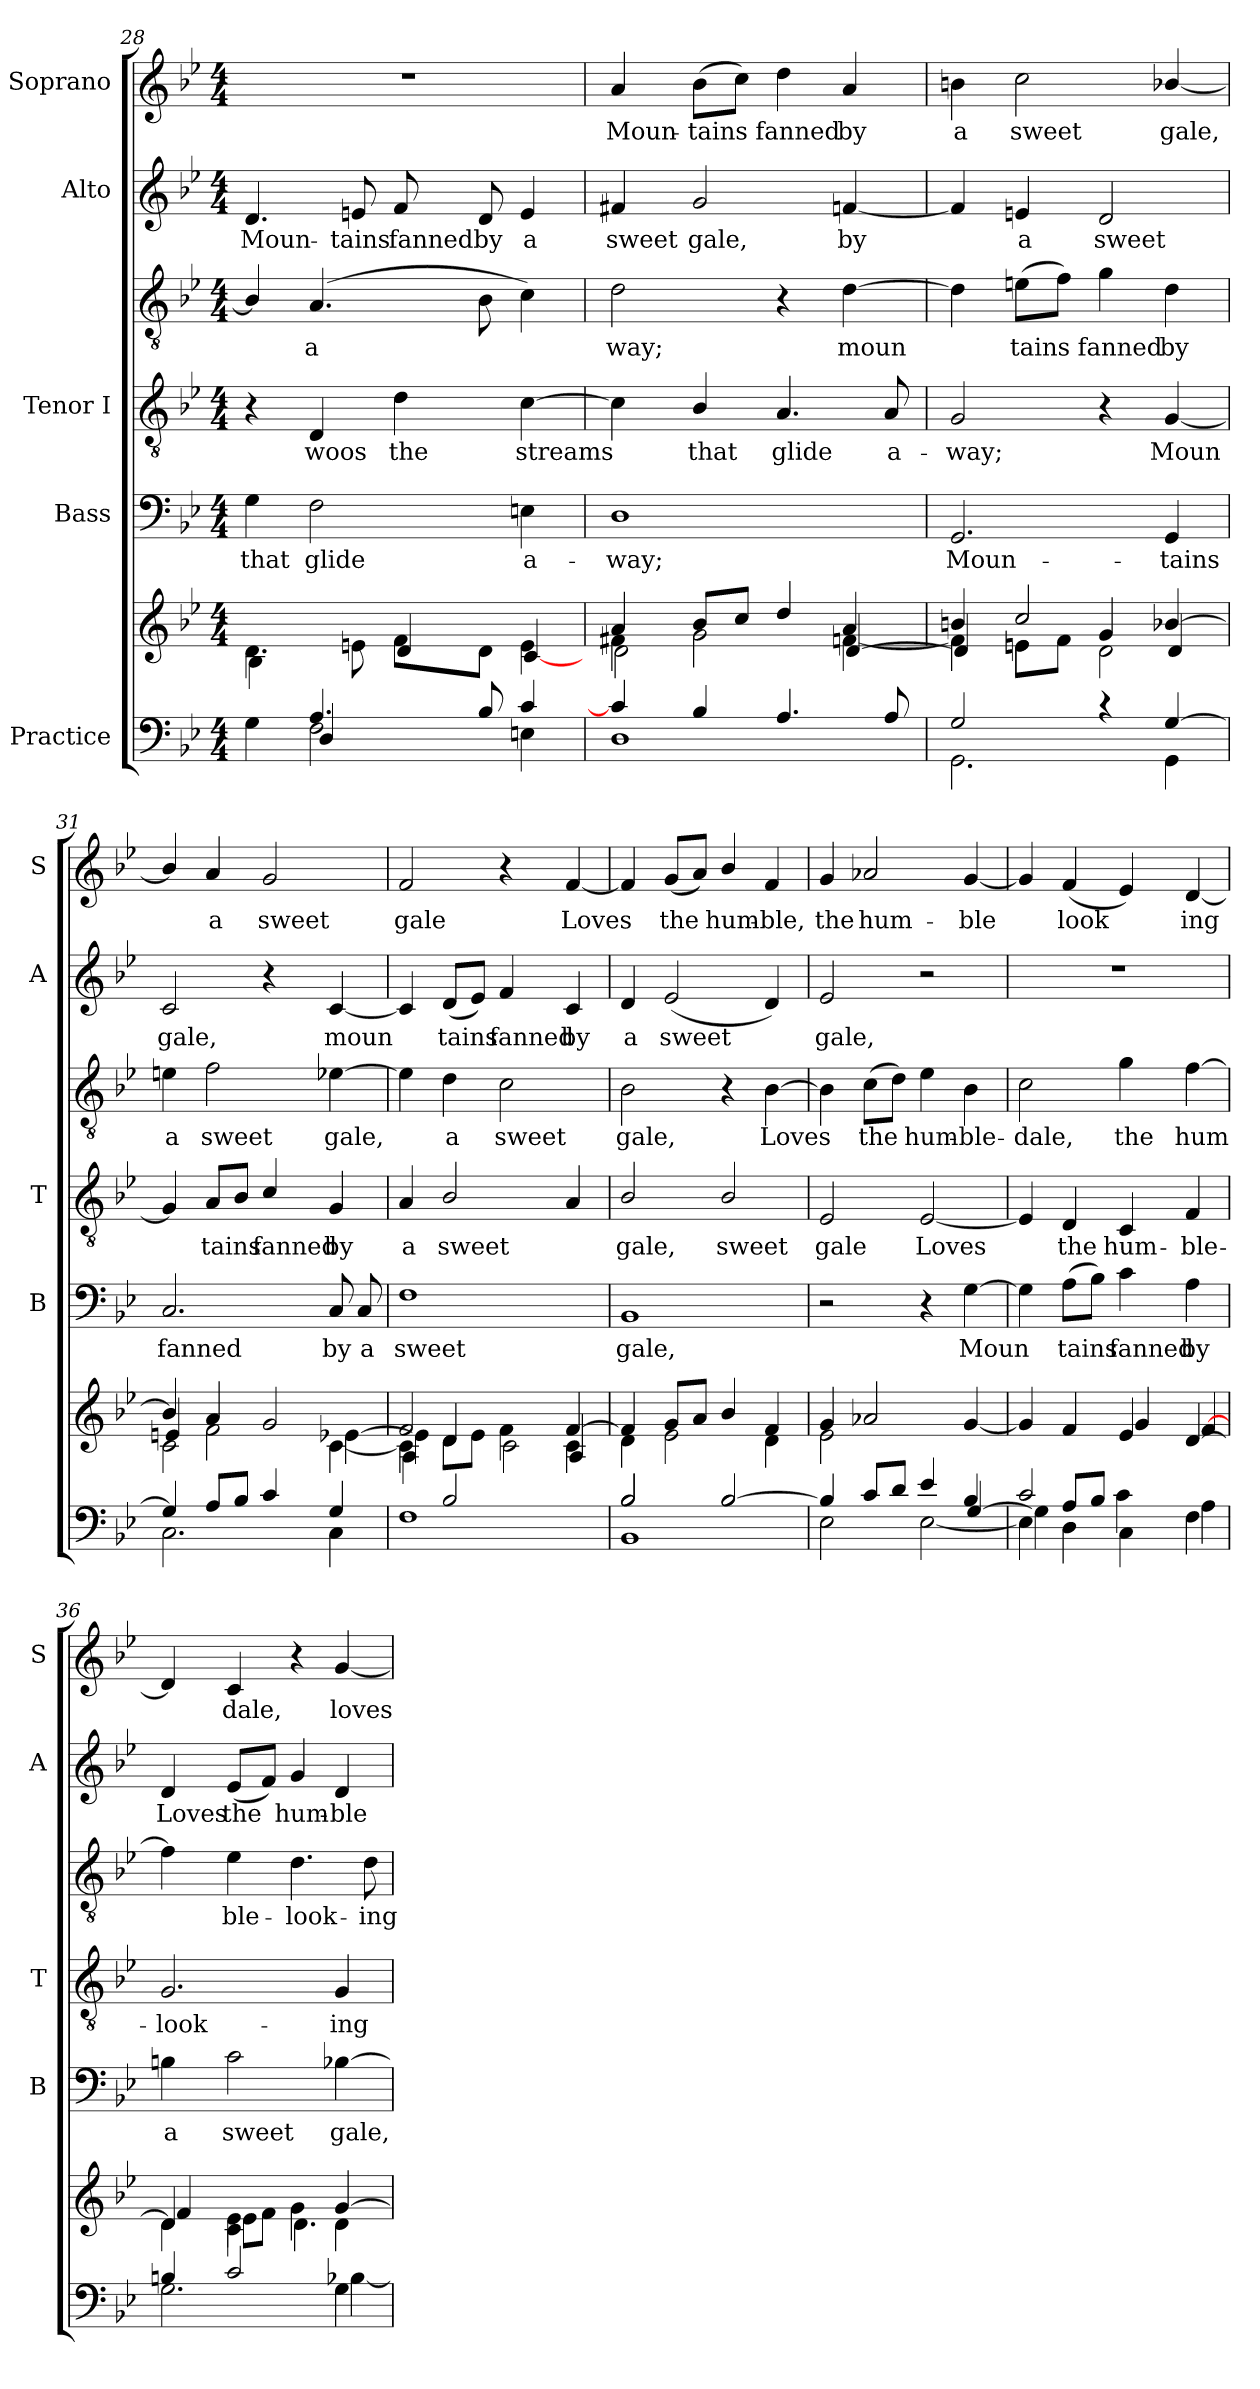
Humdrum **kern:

**kern	**kern	**kern	**text	**kern	**text	**kern	**text	**kern	**text	**kern	**text
*part5	*part5	*part4	*part4	*part3	*part3	*part3	*part3	*part2	*part2	*part1	*part1
*staff7	*staff6	*staff5	*staff5	*staff4	*staff4	*staff3	*staff3	*staff2	*staff2	*staff1	*staff1
*I"Practice	*	*I"Bass	*	*I"Tenor I	*	*	*	*I"Alto	*	*I"Soprano	*
*	*	*I'B	*	*I'T	*	*	*	*I'A	*	*I'S	*
*clefF4	*clefG2	*clefF4	*	*clefGv2	*	*clefGv2	*	*clefG2	*	*clefG2	*
*k[b-e-]	*k[b-e-]	*k[b-e-]	*	*k[b-e-]	*	*k[b-e-]	*	*k[b-e-]	*	*k[b-e-]	*
*B-:	*B-:	*B-:	*	*B-:	*	*B-:	*	*B-:	*	*B-:	*
*M4/4	*M4/4	*M4/4	*	*M4/4	*	*M4/4	*	*M4/4	*	*M4/4	*
=28	=28	=28	=28	=28	=28	=28	=28	=28	=28	=28	=28
*^	*^	*	*	*	*	*	*	*	*	*	*
*	*^	*	*^	*	*	*	*	*	*	*	*	*	*
*	*	*	*	*	*^	*	*	*	*	*	*	*	*	*	*
!	!	!	!	!	!	!	!	!LO:LY:b	!	!	!	!	!	!LO:LY:b	!	!
4ryy	4ryy	4G\	1ryy	4.d\	4B-\	2ryy	4G\	that	4r	.	4B-/]	.	4.d/	Moun-	1r	.
!	!	!	!	!	!	!	!	!LO:LY:b	!	!LO:LY:b	!	!LO:LY:b	!	!	!	!
4.A/	4D/	2F\	.	.	2.ryy	.	2F\	glide	4D/	woos	(>4.A/	a­	.	.	.	.
!	!	!	!	!	!	!	!	!	!	!	!	!	!	!LO:LY:b	!	!
.	.	.	.	8en\	.	.	.	.	.	.	.	.	8en/	-tains	.	.
!	!	!	!	!	!	!	!	!	!	!LO:LY:b	!	!	!	!LO:LY:b	!	!
.	2ryy	.	.	8f\L	.	4d/	.	.	4d\	the	.	.	8f/	fanned	.	.
!	!	!	!	!	!	!	!	!	!	!	!	!	!	!LO:LY:b	!	!
8B-/	.	.	.	8d\J	.	.	.	.	.	.	8B-\	.	8d/	by	.	.
!	!	!	!	!	!	!	!	!LO:LY:b	!	!LO:LY:b	!	!	!	!LO:LY:b	!	!
4c/	.	4En\	.	4e\	.	[>4c/	4En\	a-	[4c\	streams	4c\)	.	4e/	a	.	.
!!LO:LB:g=z
=29	=29	=29	=29	=29	=29	=29	=29	=29	=29	=29	=29	=29	=29	=29	=29	=29
!	!	!	!	!	!	!	!	!LO:LY:b	!	!	!	!LO:LY:b	!	!LO:LY:b	!	!LO:LY:b
*	*v	*v	*	*	*	*	*	*	*	*	*	*	*	*	*	*
*	*	*	*	*v	*v	*	*	*	*	*	*	*	*	*	*
4c/]	1D	4a/	4f#X\	2d\	1D	-way;	4c\]	.	2d\	way;	4f#X/	sweet	4a/	Moun-
!	!	!	!	!	!	!	!	!LO:LY:b	!	!	!	!LO:LY:b	!	!LO:LY:b
4B-/	.	8b-/L	2g\	.	.	.	4B-/	that	.	.	2g/	gale,	(>8b-\L	-tains
.	.	8cc/J	.	.	.	.	.	.	.	.	.	.	8cc\J)	.
!	!	!	!	!	!	!	!	!LO:LY:b	!	!	!	!	!	!LO:LY:b
4.A/	.	4dd/	.	4ryy	.	.	4.A/	glide	4r	.	.	.	4dd\	fanned
!	!	!	!	!	!	!	!	!	!	!LO:LY:b	!	!LO:LY:b	!	!LO:LY:b
.	.	4a/	[<4fn\	[4d/	.	.	.	.	[4d\	moun­	[4fn/	by	4a/	by
!	!	!	!	!	!	!	!	!LO:LY:b	!	!	!	!	!	!
8A/	.	.	.	.	.	.	8A/	a-	.	.	.	.	.	.
=30	=30	=30	=30	=30	=30	=30	=30	=30	=30	=30	=30	=30	=30	=30
!	!	!	!	!	!	!LO:LY:b	!	!LO:LY:b	!	!	!	!	!	!LO:LY:b
2G/	2.GG\	4bn/	4f\]	4d/]	2.GG/	Moun-	2G/	way;	4d\]	.	4f/]	.	4bn\	a
!	!	!	!	!	!	!	!	!	!	!LO:LY:b	!	!LO:LY:b	!	!LO:LY:b
.	.	2cc/	4en\	8en\L	.	.	.	.	(>8en\L	-tains	4en/	a	2cc\	sweet
.	.	.	.	8f\J	.	.	.	.	8f\J)	.	.	.	.	.
!	!	!	!	!	!	!	!	!	!	!LO:LY:b	!	!LO:LY:b	!	!
4rc	.	.	2d\	4g/	.	.	4r	.	4g\	fanned	2d/	sweet	.	.
!	!	!	!	!	!	!LO:LY:b	!	!LO:LY:b	!	!LO:LY:b	!	!	!	!LO:LY:b
[>4G/	4GG\	[>4b-X/	.	4d/	4GG/	-tains	[4G/	Moun­	4d\	by	.	.	[4b-X/	gale,
=31	=31	=31	=31	=31	=31	=31	=31	=31	=31	=31	=31	=31	=31	=31
!	!	!	!	!	!	!LO:LY:b	!	!	!	!LO:LY:b	!	!LO:LY:b	!	!
4G/]	2.C\	4b-/]	2c\	4en/	2.C/	fanned	4G/]	.	4en\	a	2c/	gale,	4b-/]	.
!	!	!	!	!	!	!	!	!LO:LY:b	!	!LO:LY:b	!	!	!	!LO:LY:b
8A/L	.	4a/	.	2f\	.	.	8A/L	tains	2f\	sweet	.	.	4a/	a
8B-/J	.	.	.	.	.	.	8B-/J	.	.	.	.	.	.	.
!	!	!	!	!	!	!	!	!LO:LY:b	!	!	!	!	!	!LO:LY:b
4c/	.	2g/	4ryy	.	.	.	4c/	fanned	.	.	4r	.	2g/	sweet
!	!	!	!	!	!	!LO:LY:b	!	!LO:LY:b	!	!LO:LY:b	!	!LO:LY:b	!	!
4G/	4C\	.	[<4c\	[4e-X\	8C/	by	4G/	by	[4e-X\	gale,	[4c/	moun­	.	.
!	!	!	!	!	!	!LO:LY:b	!	!	!	!	!	!	!	!
.	.	.	.	.	8C/	a	.	.	.	.	.	.	.	.
=32	=32	=32	=32	=32	=32	=32	=32	=32	=32	=32	=32	=32	=32	=32
*	*	*	*	*^	*	*	*	*	*	*	*	*	*	*
!	!	!	!	!	!	!	!LO:LY:b	!	!LO:LY:b	!	!	!	!	!	!LO:LY:b
4ryy	1F	2f/	4c\]	4e-\]	4A\	1F	sweet	4A/	a	4e-\]	.	4c/]	.	2f/	gale
!	!	!	!	!	!	!	!	!	!LO:LY:b	!	!LO:LY:b	!	!LO:LY:b	!	!
2B-/	.	.	8d\L	4d/	2ryy	.	.	2B-/	sweet	4d\	a	(<8d/L	tains	.	.
.	.	.	8e-\J	.	.	.	.	.	.	.	.	8e-/J)	.	.	.
!	!	!	!	!	!	!	!	!	!	!	!LO:LY:b	!	!LO:LY:b	!	!
.	.	4ryy	4f\	2c\	.	.	.	.	.	2c\	sweet	4f/	fanned	4r	.
!	!	!	!	!	!	!	!	!	!	!	!	!	!LO:LY:b	!	!LO:LY:b
4ryy	.	[>4f/	4c\	.	4A/	.	.	4A/	.	.	.	4c/	by	[4f/	Loves
!!LO:PB:g=z
=33	=33	=33	=33	=33	=33	=33	=33	=33	=33	=33	=33	=33	=33	=33	=33
*	*^	*	*	*	*	*	*	*	*	*	*	*	*	*	*
!	!	!	!	!	!	!	!	!LO:LY:b	!	!LO:LY:b	!	!LO:LY:b	!	!LO:LY:b	!	!
*	*	*	*	*v	*v	*v	*	*	*	*	*	*	*	*	*	*
2B-/	2B-/	1BB-	4f/]	4d\	1BB-	gale,	2B-/	gale,	2B-\	gale,	4d/	a	4f/]	.
!	!	!	!	!	!	!	!	!	!	!	!	!LO:LY:b	!	!LO:LY:b
.	.	.	8g/L	2e-\	.	.	.	.	.	.	(<2e-/	sweet	(<8g/L	the
.	.	.	8a/J	.	.	.	.	.	.	.	.	.	8a/J)	.
!	!	!	!	!	!	!	!	!LO:LY:b	!	!	!	!	!	!LO:LY:b
[>2B-/	2B-/	.	4b-/	.	.	.	2B-/	sweet	4r	.	.	.	4b-/	hum-
!	!	!	!	!	!	!	!	!	!	!LO:LY:b	!	!	!	!LO:LY:b
.	.	.	4f/	4d\	.	.	.	.	[4B-\	Loves	4d/)	.	4f/	-ble,
=34	=34	=34	=34	=34	=34	=34	=34	=34	=34	=34	=34	=34	=34	=34
!	!	!	!	!	!	!	!	!LO:LY:b	!	!	!	!LO:LY:b	!	!LO:LY:b
4B-/]	2E-\	2ryy	4g/	2e-\	2r	.	2E-/	-gale	4B-\]	.	2e-/	gale,	4g/	the
!	!	!	!	!	!	!	!	!	!	!LO:LY:b	!	!	!	!LO:LY:b
8c/L	.	.	2a-X/	.	.	.	.	.	(>8c\L	the	.	.	2a-X/	hum-
8d/J	.	.	.	.	.	.	.	.	8d\J)	.	.	.	.	.
!	!	!	!	!	!	!	!	!LO:LY:b	!	!LO:LY:b	!	!	!	!
4e-/	[<2E-\	4ryy	.	2ryy	4r	.	[2E-/	Loves	4e-\	hum-	2r	.	.	.
!	!	!	!	!	!	!LO:LY:b	!	!	!	!LO:LY:b	!	!	!	!LO:LY:b
4B-/	.	[4G/	[>4g/	.	[4G\	Moun­	.	.	4B-\	-ble-	.	.	[4g/	-ble­
=35	=35	=35	=35	=35	=35	=35	=35	=35	=35	=35	=35	=35	=35	=35
*	*	*	*	*^	*	*	*	*	*	*	*	*	*	*
!	!	!	!	!	!	!	!	!	!	!	!LO:LY:b	!	!	!	!
2c/	4E-\]	4G\]	4g/]	1ryy	2ryy	4G\]	.	4E-/]	.	2c\	dale,	1r	.	4g/]	.
!	!	!	!	!	!	!	!LO:LY:b	!	!LO:LY:b	!	!	!	!	!	!LO:LY:b
.	4D\	8A/L	4f/	.	.	(>8A\L	tains	4D/	the	.	.	.	.	(<4f/	look­
.	.	8B-/J	.	.	.	8B-\J)	.	.	.	.	.	.	.	.	.
!	!	!	!	!	!	!	!LO:LY:b	!	!LO:LY:b	!	!LO:LY:b	!	!	!	!
2ryy	4C\	4c\	4e-/	.	4g/	4c\	fanned	4C/	hum-	4g\	the	.	.	4e-/)	.
!	!	!	!	!	!	!	!LO:LY:b	!	!LO:LY:b	!	!LO:LY:b	!	!	!	!LO:LY:b
.	4F\	4A\	[4d/	.	[>4f/	4A\	by	4F/	-ble-	[4f\	hum­	.	.	[4d/	ing
=36	=36	=36	=36	=36	=36	=36	=36	=36	=36	=36	=36	=36	=36	=36	=36
!	!	!	!	!	!	!	!LO:LY:b	!	!LO:LY:b	!	!	!	!LO:LY:b	!	!
*	*v	*v	*	*	*	*	*	*	*	*	*	*	*	*	*
2.G\	4Bn/	4d/]	4d\	4f/	4Bn\	a	2.G/	look-	4f\]	.	4d/	Loves	4d/]	.
!	!	!	!	!	!	!LO:LY:b	!	!	!	!LO:LY:b	!	!LO:LY:b	!	!LO:LY:b
.	2c/	4c\	8e-\L	4e-\	2c\	sweet	.	.	4e-\	-ble-	(<8e-/L	the	4c/	dale,
.	.	.	8f\J	.	.	.	.	.	.	.	8f/J)	.	.	.
!	!	!	!	!	!	!	!	!	!	!LO:LY:b	!	!LO:LY:b	!	!
.	.	4ryy	4g\	4.d\	.	.	.	.	4.d\	-look-	4g/	hum-	4r	.
!	!	!	!	!	!	!LO:LY:b	!	!LO:LY:b	!	!	!	!LO:LY:b	!	!LO:LY:b
4G\	[<4B-X\	[>4g/	4d\	.	[4B-X\	gale,	4G/	-ing	.	.	4d/	-ble-	[4g/	loves
!	!	!	!	!	!	!	!	!	!	!LO:LY:b	!	!	!	!
.	.	.	.	8d\yy	.	.	.	.	8d\	-ing	.	.	.	.
*v	*v	*	*	*	*	*	*	*	*	*	*	*	*	*
*	*v	*v	*v	*	*	*	*	*	*	*	*	*	*
=	=	=	=	=	=	=	=	=	=	=	=
*-	*-	*-	*-	*-	*-	*-	*-	*-	*-	*-	*-
